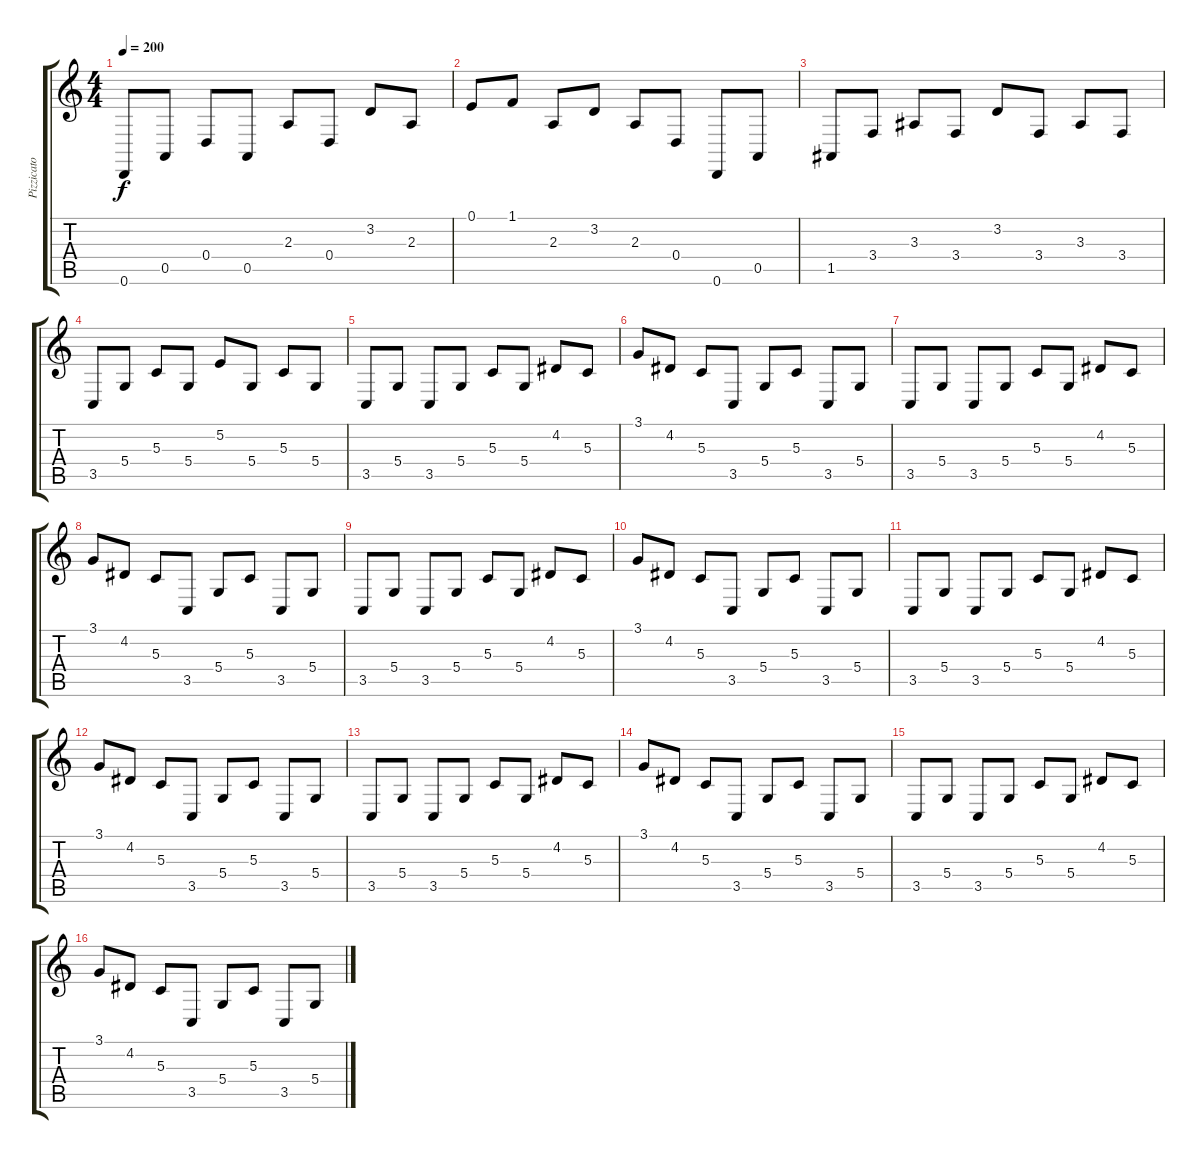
\track ("Pizzicato" "Pizzicato") {instrument pizzicatostrings}
\staff {score tabs}
\tuning (E4 B3 G3 D3 A2 D2) {hide}
\ts (4 4)
\tempo 200
\clef g2
\ks c
0.6.8{dy f} 0.5.8 0.4.8 0.5.8 2.3.8 0.4.8 3.2.8 2.3.8 |
0.1.8 1.1.8 2.3.8 3.2.8 2.3.8 0.4.8 0.6.8 0.5.8 |
1.5.8 3.4.8 3.3.8 3.4.8 3.2.8 3.4.8 3.3.8 3.4.8 |
3.5.8 5.4.8 5.3.8 5.4.8 5.2.8 5.4.8 5.3.8 5.4.8 |
3.5.8 5.4.8 3.5.8 5.4.8 5.3.8 5.4.8 4.2.8 5.3.8 |
3.1.8 4.2.8 5.3.8 3.5.8 5.4.8 5.3.8 3.5.8 5.4.8 |
3.5.8 5.4.8 3.5.8 5.4.8 5.3.8 5.4.8 4.2.8 5.3.8 |
3.1.8 4.2.8 5.3.8 3.5.8 5.4.8 5.3.8 3.5.8 5.4.8 |
3.5.8 5.4.8 3.5.8 5.4.8 5.3.8 5.4.8 4.2.8 5.3.8 |
3.1.8 4.2.8 5.3.8 3.5.8 5.4.8 5.3.8 3.5.8 5.4.8 |
3.5.8 5.4.8 3.5.8 5.4.8 5.3.8 5.4.8 4.2.8 5.3.8 |
3.1.8 4.2.8 5.3.8 3.5.8 5.4.8 5.3.8 3.5.8 5.4.8 |
3.5.8 5.4.8 3.5.8 5.4.8 5.3.8 5.4.8 4.2.8 5.3.8 |
3.1.8 4.2.8 5.3.8 3.5.8 5.4.8 5.3.8 3.5.8 5.4.8 |
3.5.8 5.4.8 3.5.8 5.4.8 5.3.8 5.4.8 4.2.8 5.3.8 |
3.1.8 4.2.8 5.3.8 3.5.8 5.4.8 5.3.8 3.5.8 5.4.8
